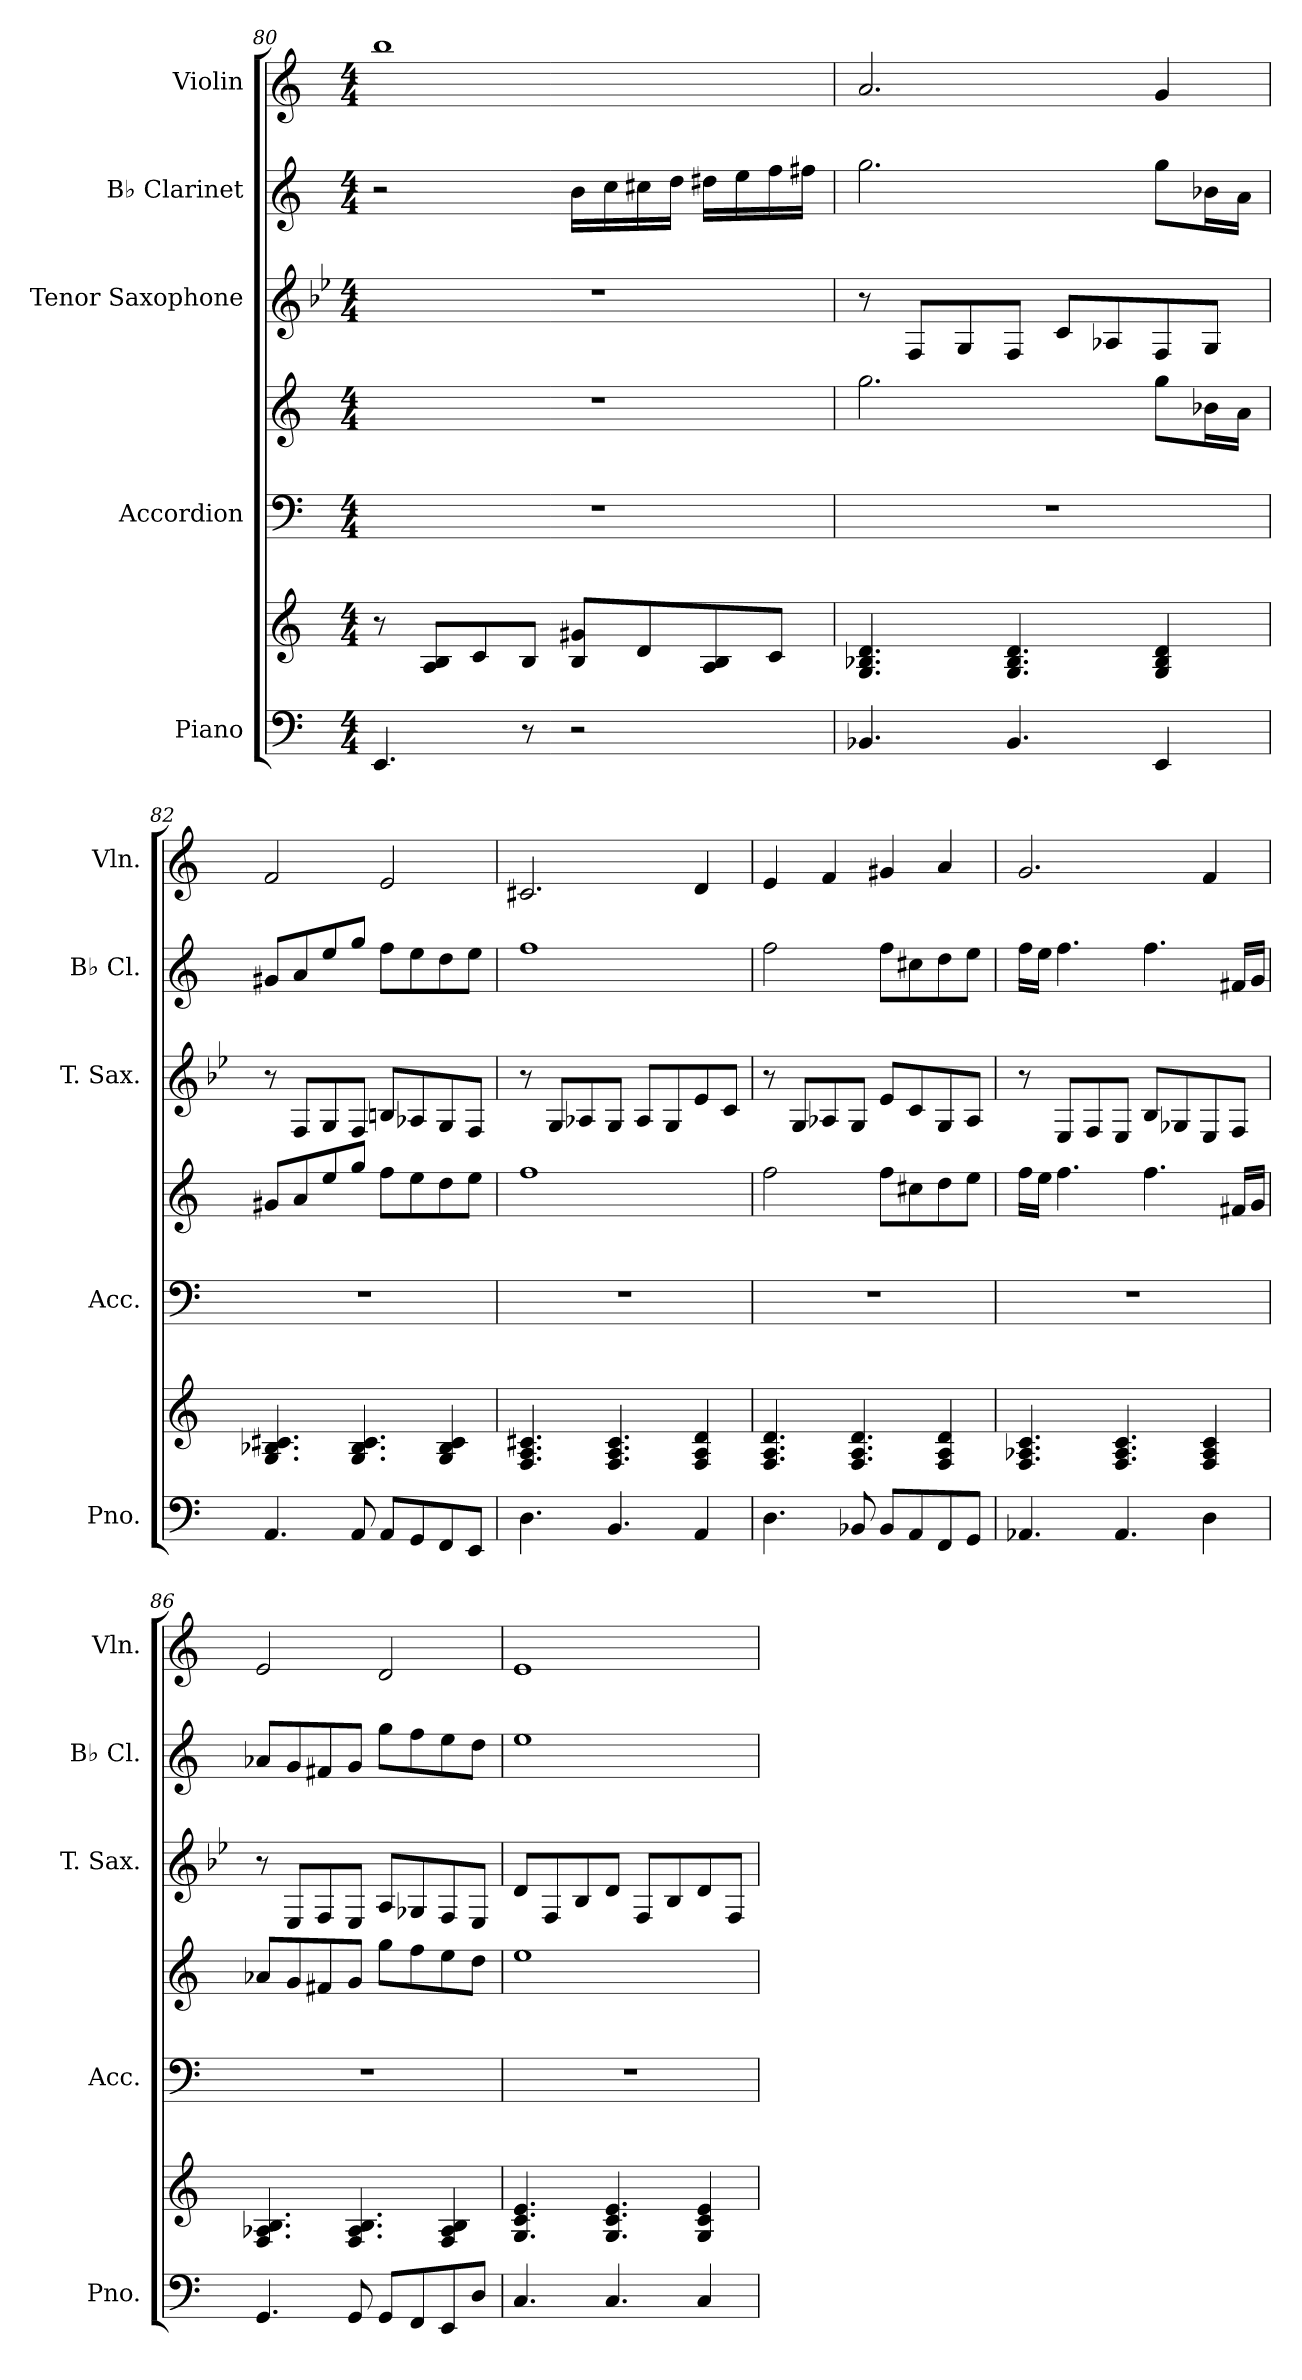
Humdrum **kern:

**kern	**kern	**kern	**kern	**kern	**kern	**kern
*part5	*part5	*part4	*part4	*part3	*part2	*part1
*staff7	*staff6	*staff5	*staff4	*staff3	*staff2	*staff1
*I"Piano	*	*I"Accordion	*	*I"Tenor Saxophone	*I"B♭ Clarinet	*I"Violin
*I'Pno.	*	*I'Acc.	*	*I'T. Sax.	*I'B♭ Cl.	*I'Vln.
*clefF4	*clefG2	*clefF4	*clefG2	*clefG2	*clefG2	*clefG2
*	*	*	*	*ITrd8c14	*ITrd1c2	*
*k[]	*k[]	*k[]	*k[]	*k[b-e-]	*k[b-e-]	*k[]
*C:	*C:	*C:	*C:	*B-:	*B-:	*C:
*M4/4	*M4/4	*M4/4	*M4/4	*M4/4	*M4/4	*M4/4
=80	=80	=80	=80	=80	=80	=80
4.EE/	8r	1r	1r	1r	2r	1bb
.	8A/ 8B/L	.	.	.	.	.
.	8c/	.	.	.	.	.
8r	8B/J	.	.	.	.	.
2r	8B/ 8g#X/L	.	.	.	16a\LL	.
.	.	.	.	.	16b-\	.
.	8d/	.	.	.	16bn\	.
.	.	.	.	.	16cc\JJ	.
.	8A/ 8B/	.	.	.	16cc#X\LL	.
.	.	.	.	.	16dd\	.
.	8c/J	.	.	.	16ee-\	.
.	.	.	.	.	16een\JJ	.
!!LO:PB:g=z
=81	=81	=81	=81	=81	=81	=81
4.BB-X/	4.G/ 4.B-X/ 4.d/	1r	2.gg\	8r	2.ff\	2.a/
.	.	.	.	8FF/L	.	.
.	.	.	.	8GG/	.	.
4.BB-/	4.G/ 4.B-/ 4.d/	.	.	8FF/J	.	.
.	.	.	.	8C/L	.	.
.	.	.	.	8AA-X/	.	.
4EE/	4G/ 4B-/ 4d/	.	8gg\L	8FF/	8ff\L	4g/
.	.	.	16b-X\L	8GG/J	16a-X\L	.
.	.	.	16a\JJ	.	16g\JJ	.
=82	=82	=82	=82	=82	=82	=82
4.AA/	4.G/ 4.B-X/ 4.c#X/	1r	8g#X/L	8r	8f#X/L	2f/
.	.	.	8a/	8FF/L	8g/	.
.	.	.	8ee/	8GG/	8dd/	.
8AA/	4.G/ 4.B-/ 4.c#/	.	8gg/J	8FF/J	8ff/J	.
8AA/L	.	.	8ff\L	8BBn/L	8ee-\L	2e/
8GG/	.	.	8ee\	8AA-X/	8dd\	.
8FF/	4G/ 4B-/ 4c#/	.	8dd\	8GG/	8cc\	.
8EE/J	.	.	8ee\J	8FF/J	8dd\J	.
=83	=83	=83	=83	=83	=83	=83
4.D\	4.F/ 4.A/ 4.c#X/	1r	1ff	8r	1ee-	2.c#X/
.	.	.	.	8GG/L	.	.
.	.	.	.	8AA-X/	.	.
4.BB/	4.F/ 4.A/ 4.c#/	.	.	8GG/J	.	.
.	.	.	.	8AA-/L	.	.
.	.	.	.	8GG/	.	.
4AA/	4F/ 4A/ 4d/	.	.	8E-/	.	4d/
.	.	.	.	8C/J	.	.
!!LO:PB:g=z
=84	=84	=84	=84	=84	=84	=84
4.D\	4.F/ 4.A/ 4.d/	1r	2ff\	8r	2ee-\	4e/
.	.	.	.	8GG/L	.	.
.	.	.	.	8AA-X/	.	4f/
8BB-X/	4.F/ 4.A/ 4.d/	.	.	8GG/J	.	.
8BB-/L	.	.	8ff\L	8E-/L	8ee-\L	4g#X/
8AA/	.	.	8cc#X\	8C/	8bn\	.
8FF/	4F/ 4A/ 4d/	.	8dd\	8GG/	8cc\	4a/
8GG/J	.	.	8ee\J	8AA-/J	8dd\J	.
=85	=85	=85	=85	=85	=85	=85
4.AA-X/	4.F/ 4.A-X/ 4.c/	1r	16ff\LL	8r	16ee-\LL	2.g/
.	.	.	16ee\JJ	.	16dd\JJ	.
.	.	.	4.ff\	8EE-/L	4.ee-\	.
.	.	.	.	8FF/	.	.
4.AA-/	4.F/ 4.A-/ 4.c/	.	.	8EE-/J	.	.
.	.	.	4.ff\	8BB-/L	4.ee-\	.
.	.	.	.	8GG-X/	.	.
4D\	4F/ 4A-/ 4c/	.	.	8EE-/	.	4f/
.	.	.	16f#X/LL	8FF/J	16en/LL	.
.	.	.	16g/JJ	.	16f/JJ	.
=86	=86	=86	=86	=86	=86	=86
4.GG/	4.F/ 4.A-X/ 4.B/	1r	8a-X/L	8r	8g-X/L	2e/
.	.	.	8g/	8EE-/L	8f/	.
.	.	.	8f#X/	8FF/	8en/	.
8GG/	4.F/ 4.A-/ 4.B/	.	8g/J	8EE-/J	8f/J	.
8GG/L	.	.	8gg\L	8AA/L	8ff\L	2d/
8FF/	.	.	8ff\	8GG-X/	8ee-\	.
8EE/	4F/ 4A-/ 4B/	.	8ee\	8FF/	8dd\	.
8D/J	.	.	8dd\J	8EE-/J	8cc\J	.
=87	=87	=87	=87	=87	=87	=87
4.C/	4.G/ 4.c/ 4.e/	1r	1ee	8D/L	1dd	1e
.	.	.	.	8FF/	.	.
.	.	.	.	8BB-/	.	.
4.C/	4.G/ 4.c/ 4.e/	.	.	8D/J	.	.
.	.	.	.	8FF/L	.	.
.	.	.	.	8BB-/	.	.
4C/	4G/ 4c/ 4e/	.	.	8D/	.	.
.	.	.	.	8FF/J	.	.
=	=	=	=	=	=	=
*-	*-	*-	*-	*-	*-	*-
